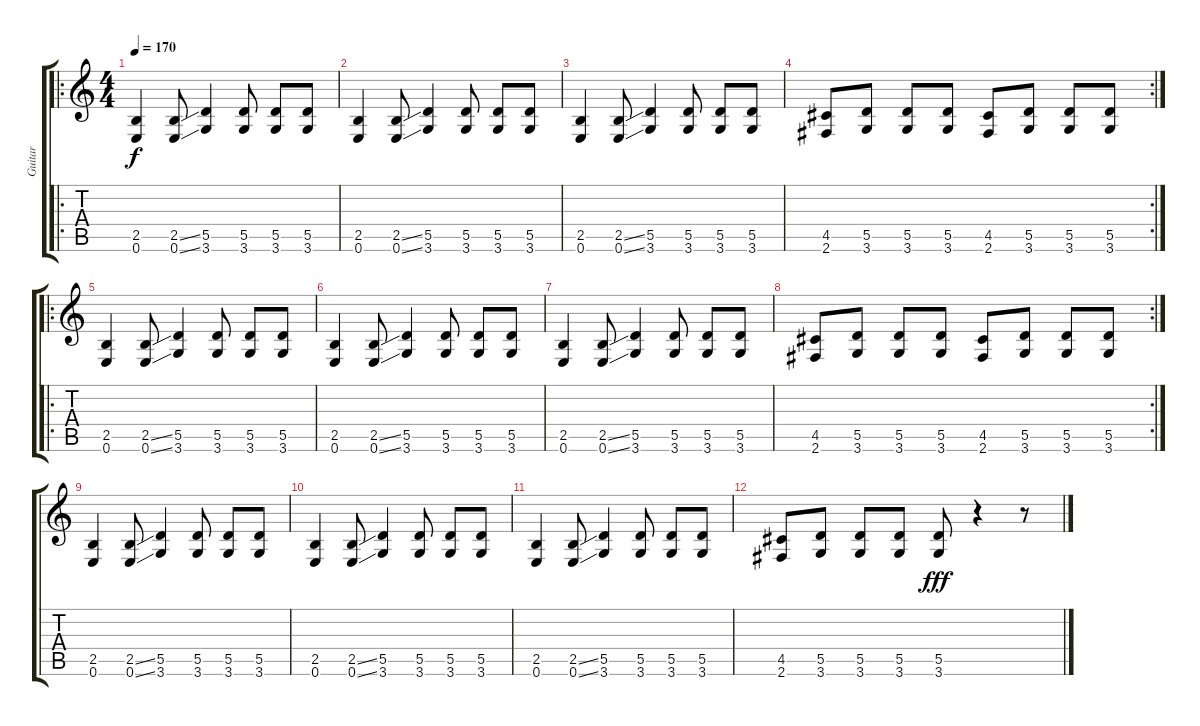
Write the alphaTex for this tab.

\track ("Guitar" "Guitar") {instrument distortionguitar}
\staff {score tabs}
\tuning (E4 B3 G3 D3 A2 E2) {hide}
\ro
\ts (4 4)
\tempo 170
\clef g2
\ks c
(2.5 0.6).4{dy f} (2.5{ss} 0.6{ss}).8 (5.5 3.6).4 (5.5 3.6).8 (5.5 3.6).8 (5.5 3.6).8 |
(2.5 0.6).4 (2.5{ss} 0.6{ss}).8 (5.5 3.6).4 (5.5 3.6).8 (5.5 3.6).8 (5.5 3.6).8 |
(2.5 0.6).4 (2.5{ss} 0.6{ss}).8 (5.5 3.6).4 (5.5 3.6).8 (5.5 3.6).8 (5.5 3.6).8 |
\rc 2
(4.5 2.6).8 (5.5 3.6).8 (5.5 3.6).8 (5.5 3.6).8 (4.5 2.6).8 (5.5 3.6).8 (5.5 3.6).8 (5.5 3.6).8 |
\ro
(2.5 0.6).4 (2.5{ss} 0.6{ss}).8 (5.5 3.6).4 (5.5 3.6).8 (5.5 3.6).8 (5.5 3.6).8 |
(2.5 0.6).4 (2.5{ss} 0.6{ss}).8 (5.5 3.6).4 (5.5 3.6).8 (5.5 3.6).8 (5.5 3.6).8 |
(2.5 0.6).4 (2.5{ss} 0.6{ss}).8 (5.5 3.6).4 (5.5 3.6).8 (5.5 3.6).8 (5.5 3.6).8 |
\rc 2
(4.5 2.6).8 (5.5 3.6).8 (5.5 3.6).8 (5.5 3.6).8 (4.5 2.6).8 (5.5 3.6).8 (5.5 3.6).8 (5.5 3.6).8 |
(2.5 0.6).4 (2.5{ss} 0.6{ss}).8 (5.5 3.6).4 (5.5 3.6).8 (5.5 3.6).8 (5.5 3.6).8 |
(2.5 0.6).4 (2.5{ss} 0.6{ss}).8 (5.5 3.6).4 (5.5 3.6).8 (5.5 3.6).8 (5.5 3.6).8 |
(2.5 0.6).4 (2.5{ss} 0.6{ss}).8 (5.5 3.6).4 (5.5 3.6).8 (5.5 3.6).8 (5.5 3.6).8 |
(4.5 2.6).8 (5.5 3.6).8 (5.5 3.6).8 (5.5 3.6).8 (5.5 3.6).8{dy fff} r.4 r.8
